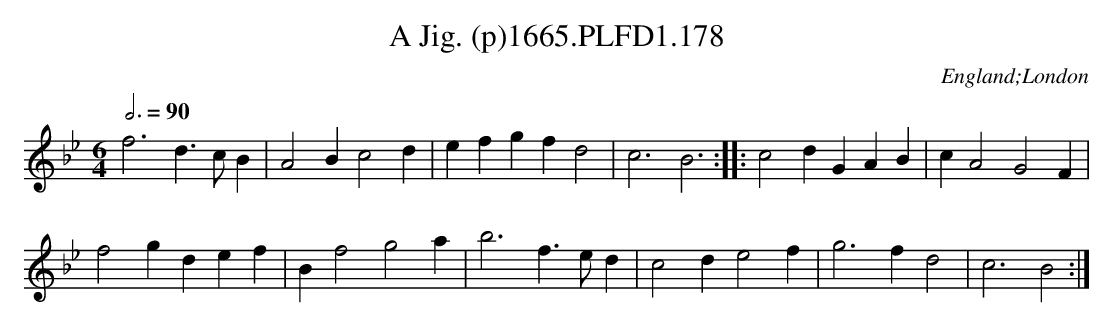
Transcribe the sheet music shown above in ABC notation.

X:1
T:Jig. (p)1665.PLFD1.178, A
M:6/4
L:1/4
Q:3/4=90
O:England;London
K:Bb
f3d>cB|A2Bc2d|efgfd2|c3B3:||:c2dGAB|cA2G2F|
f2gdef|Bf2g2a|b3f>ed|c2de2f|g3fd2|c3B2:|
